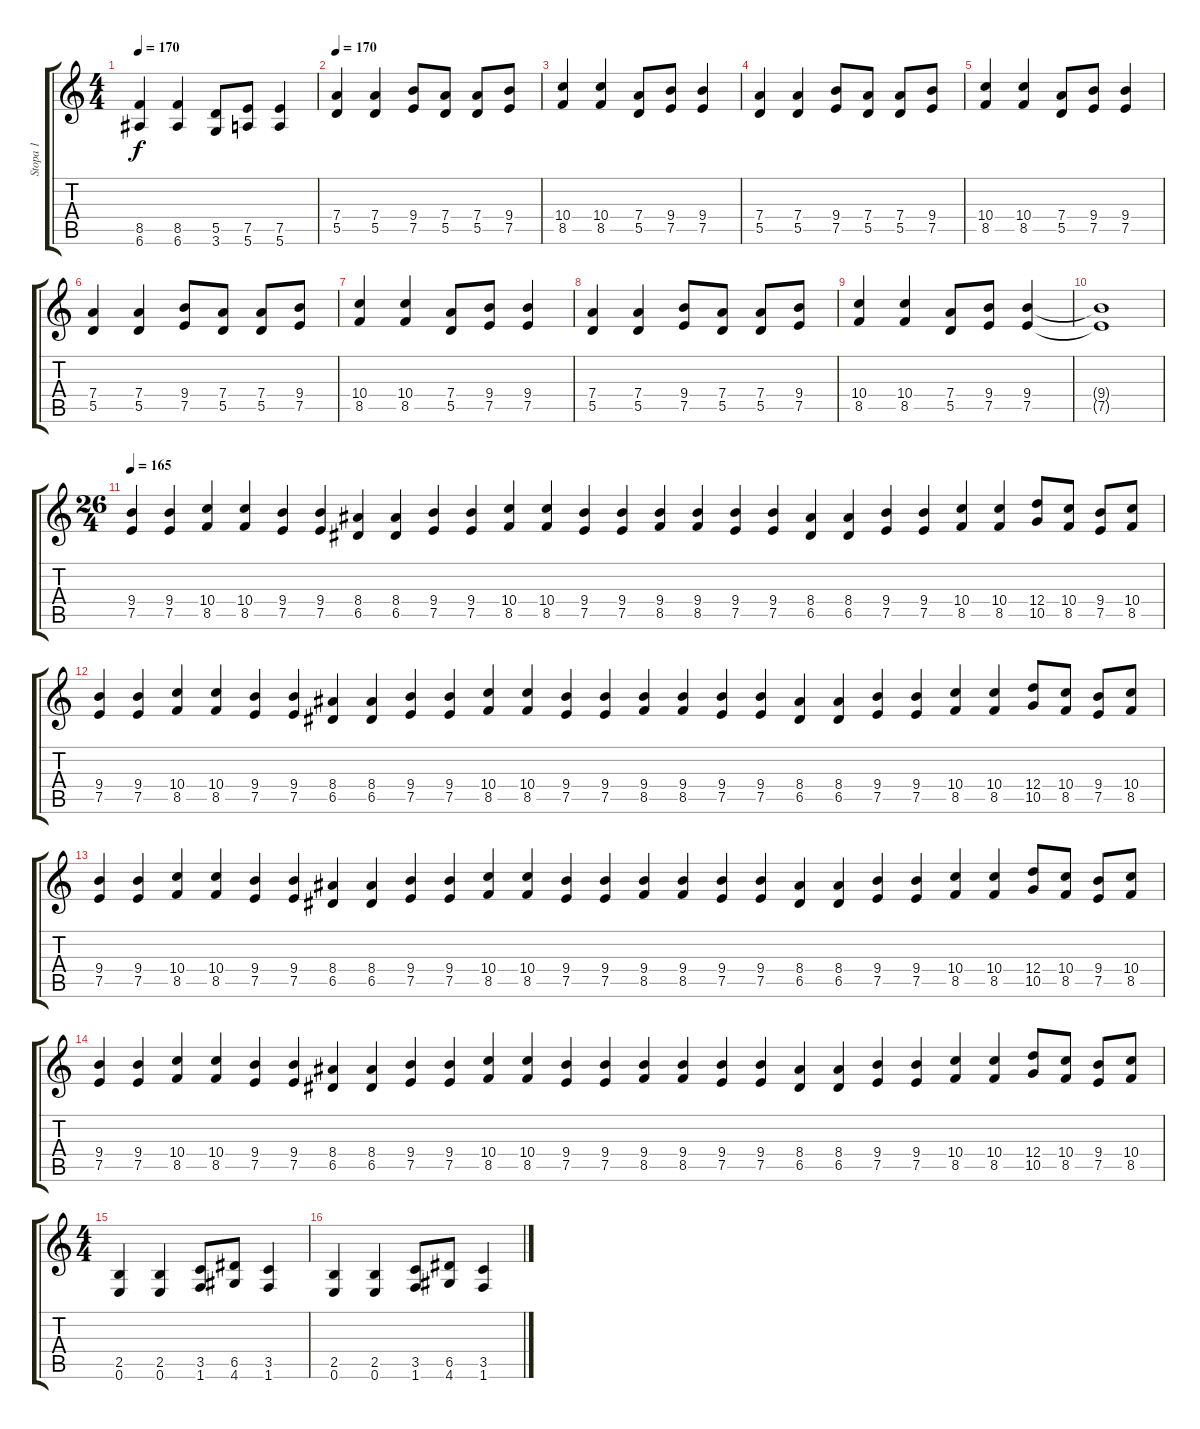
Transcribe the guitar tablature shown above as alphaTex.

\track ("Stopa 1" "Stopa 1") {instrument distortionguitar}
\staff {score tabs}
\tuning (E4 B3 G3 D3 A2 E2) {hide}
\ts (4 4)
\tempo 170
\clef g2
\ks c
(8.5 6.6).4{dy f} (8.5 6.6).4 (5.5 3.6).8 (7.5 5.6).8 (7.5 5.6).4 |
\tempo 170
(7.4 5.5).4 (7.4 5.5).4 (9.4 7.5).8 (7.4 5.5).8 (7.4 5.5).8 (9.4 7.5).8 |
(10.4 8.5).4 (10.4 8.5).4 (7.4 5.5).8 (9.4 7.5).8 (9.4 7.5).4 |
(7.4 5.5).4 (7.4 5.5).4 (9.4 7.5).8 (7.4 5.5).8 (7.4 5.5).8 (9.4 7.5).8 |
(10.4 8.5).4 (10.4 8.5).4 (7.4 5.5).8 (9.4 7.5).8 (9.4 7.5).4 |
(7.4 5.5).4 (7.4 5.5).4 (9.4 7.5).8 (7.4 5.5).8 (7.4 5.5).8 (9.4 7.5).8 |
(10.4 8.5).4 (10.4 8.5).4 (7.4 5.5).8 (9.4 7.5).8 (9.4 7.5).4 |
(7.4 5.5).4 (7.4 5.5).4 (9.4 7.5).8 (7.4 5.5).8 (7.4 5.5).8 (9.4 7.5).8 |
(10.4 8.5).4 (10.4 8.5).4 (7.4 5.5).8 (9.4 7.5).8 (9.4 7.5).4 |
(9.4{t} 7.5{t}).1 |
\ts (26 4)
\tempo 165
(9.4 7.5).4 (9.4 7.5).4 (10.4 8.5).4 (10.4 8.5).4 (9.4 7.5).4 (9.4 7.5).4 (8.4 6.5).4 (8.4 6.5).4 (9.4 7.5).4 (9.4 7.5).4 (10.4 8.5).4 (10.4 8.5).4 (9.4 7.5).4 (9.4 7.5).4 (9.4 8.5).4 (9.4 8.5).4 (9.4 7.5).4 (9.4 7.5).4 (8.4 6.5).4 (8.4 6.5).4 (9.4 7.5).4 (9.4 7.5).4 (10.4 8.5).4 (10.4 8.5).4 (12.4 10.5).8 (10.4 8.5).8 (9.4 7.5).8 (10.4 8.5).8 |
(9.4 7.5).4 (9.4 7.5).4 (10.4 8.5).4 (10.4 8.5).4 (9.4 7.5).4 (9.4 7.5).4 (8.4 6.5).4 (8.4 6.5).4 (9.4 7.5).4 (9.4 7.5).4 (10.4 8.5).4 (10.4 8.5).4 (9.4 7.5).4 (9.4 7.5).4 (9.4 8.5).4 (9.4 8.5).4 (9.4 7.5).4 (9.4 7.5).4 (8.4 6.5).4 (8.4 6.5).4 (9.4 7.5).4 (9.4 7.5).4 (10.4 8.5).4 (10.4 8.5).4 (12.4 10.5).8 (10.4 8.5).8 (9.4 7.5).8 (10.4 8.5).8 |
(9.4 7.5).4 (9.4 7.5).4 (10.4 8.5).4 (10.4 8.5).4 (9.4 7.5).4 (9.4 7.5).4 (8.4 6.5).4 (8.4 6.5).4 (9.4 7.5).4 (9.4 7.5).4 (10.4 8.5).4 (10.4 8.5).4 (9.4 7.5).4 (9.4 7.5).4 (9.4 8.5).4 (9.4 8.5).4 (9.4 7.5).4 (9.4 7.5).4 (8.4 6.5).4 (8.4 6.5).4 (9.4 7.5).4 (9.4 7.5).4 (10.4 8.5).4 (10.4 8.5).4 (12.4 10.5).8 (10.4 8.5).8 (9.4 7.5).8 (10.4 8.5).8 |
(9.4 7.5).4 (9.4 7.5).4 (10.4 8.5).4 (10.4 8.5).4 (9.4 7.5).4 (9.4 7.5).4 (8.4 6.5).4 (8.4 6.5).4 (9.4 7.5).4 (9.4 7.5).4 (10.4 8.5).4 (10.4 8.5).4 (9.4 7.5).4 (9.4 7.5).4 (9.4 8.5).4 (9.4 8.5).4 (9.4 7.5).4 (9.4 7.5).4 (8.4 6.5).4 (8.4 6.5).4 (9.4 7.5).4 (9.4 7.5).4 (10.4 8.5).4 (10.4 8.5).4 (12.4 10.5).8 (10.4 8.5).8 (9.4 7.5).8 (10.4 8.5).8 |
\ts (4 4)
(2.5 0.6).4 (2.5 0.6).4 (3.5 1.6).8 (6.5 4.6).8 (3.5 1.6).4 |
(2.5 0.6).4 (2.5 0.6).4 (3.5 1.6).8 (6.5 4.6).8 (3.5 1.6).4
